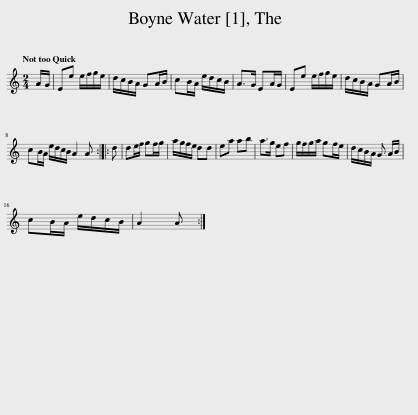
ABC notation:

X:1
L:1/8
Q:1/4=120
M:2/4
I:linebreak $
K:C
V:1 treble
V:1
 A/G/ | Ee e/f/g/e/ | d/c/B/A/ GA/B/ | cB/A/ e/d/c/B/ | A>G EA/G/ | %5
 Ee e/f/g/e/ | d/c/B/A/ GA/B/ |$ cB/A/ e/d/c/B/ A2 A :: d | de/f/ gf/g/ | %10
 a/g/f/e/ dd | ea ab | a>g ef | g/f/g/a/ gf/e/ | d/c/B/A/ G A/B/ |$ %15
 cB/A/ e/d/c/B/ | A2 A :| %17
